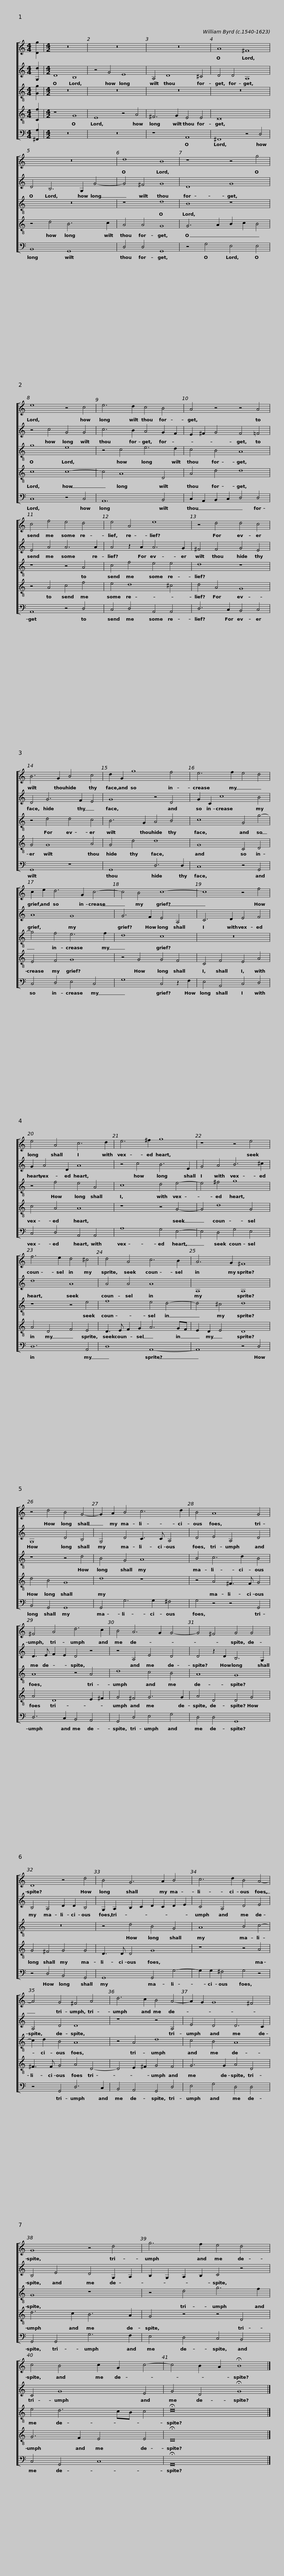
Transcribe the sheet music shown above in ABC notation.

X:1
%%score [ 1 2 3 4 5 ]
L:1/8
M:4/4
I:linebreak $
K:C
V:1 treble
V:2 treble transpose=-12
V:3 treble-8 transpose=-12
V:4 treble-8 transpose=-12
V:5 bass
V:1
 [Dg]2 |[M:4/2] z16 | z16 | z16 | A8 ^F8 |$ %5
 z16 | d8 B8 | z8 z4 g4 | e8 z4 c4 | e6 d2 c4 B4 |$ %10
 A4 z4 z4 A4 | c4 f4 e4 d4 | e4 A4 e8 | z4 d4 d4 c4 |$ B6 G2 B4 c4 | %15
 d2 G2 g8 f4 | e6 f2 e4 d4 | c2 e2 d6 G2 c4- |$ c4 B4 c8- | c8 z4 f4 | %20
 e4 A4 c6 d2 | e6 ^f2 g8 |$ z8 z4 e4 | f6 e2 d4 ^c4 | d4 A4 c6 B2 | %25
 A6 G2 ^F8 |$ z4 d4 B4 G4- | G2 A2 B4 c6 d2 | B4 A8 G4 | ^F4 A4 d6 c2 |$ %30
 B4 A6 G2 G4- | G4 ^F4 G4 G4 | D8 z4 d4 | B4 G6 A2 B4 |$ c6 d2 B4 A4- | %35
 A4 G4 ^F4 A4 | d6 c2 B4 A4- | A2 G2 G8 ^F4 |$ G8 z4 d4 | g6 f2 e4 d4 | %40
 c4 B4 c2 G2 c4- | c4 B2 A2 !fermata!B8 |] %42
V:2
 [G,d]2 |[M:4/2] D8 B,8 | z4 G4 E8 | A,4 D8 ^C4 | D4 D4 A,8 |$ %5
 D4 B,6 G,2 G4- | G4 ^F4 G8 | D8 G8 | z4 c4 G4 G4 | c6 B2 A4 G2 F2 |$ %10
 E2 ^F2 G4 F4 =F4 | E4 A4 A6 A2 | A4 z2 A2 A6 G2 | ^F4 F4 G4 E4 |$ D4 G6 F2 E4 | %15
 G8 z4 D4 | G2 C2 c8 B4 | A8 G8 |$ G6 F2 E4 A,4 | C6 D2 E4 F4 | %20
 G2 A4 D2 A8 | z4 c4 B6 E2 |$ G4 A4 B6 ^c2 | d8 A8 | A4 A4 A8 | %25
 A,8 A,8 |$ G,8 D4 B,4 | G,4 D4 C3 C A,4 | D4 E4 A,4 D4 | D3 E F2 E2 D4 z4 |$ %30
 z4 A,4 E4 D4 | D4 z2 D2 B,6 G,2 | B,4 A,4 D2 D2 B,4 | G,2 A,2 B,2 C2 D2 C2 D2 E2 |$ C4 A,4 D4 E4 | %35
 A,4 D4 D8 | z8 z4 A,4 | E4 D4 D6 C2 |$ B,4 E4 D4 G,2 A,2 | B,2 G,2 A,2 B,2 C4 z4 | %40
 C4 G8 E4 | G4 D4 !fermata!G8 |] %42
V:3
 [Gg]2 |[M:4/2] z16 | z16 | z16 | z16 |$ %5
 z16 | z8 d8 | B8 z8 | g8 e8 | z4 c4 e6 d2 |$ %10
 c4 B4 A8 | z8 z4 A4 | c4 f4 e4 e4 | d8 z8 |$ z4 d4 d4 c4 | %15
 B6 G2 A4 B4 | c8 G4 g4- | g4 f4 e6 f2 |$ d8 c8 | z16 | %20
 z4 f4 e4 A4 | c8 d4 e4- |$ e4 ^f4 g8 | z8 z4 e4 | f8 e4 d4- | %25
 d4 ^c4 d8 |$ z8 z4 d4 | B4 G4 A8 | B4 c6 d2 B4 | A8 z4 A4 |$ %30
 d8 c4 B4 | A8 G8 | z16 | z4 d4 B4 G4 |$ A8 B4 c4- | %35
 c2 d2 B4 A8 | z4 A4 d8 | c4 B4 A8 |$ G8 z8 | z4 d4 g6 f2 | %40
 e4 d6 cB c4 | !fermata!d16 |] %42
V:4
 [Cf]2 |[M:4/2] z8 G8 | E8 z4 A4 | ^F6 G2 E4 E4 | D16 |$ %5
 z4 d4 B6 c2 | A4 A4 G8 | G6 A2 B2 c2 B4 | c8 c8- | c4 A8 D4 |$ %10
 A4 d4 d8 | z4 A4 c4 f4 | e4 d8 ^c4 | d4 A4 G8 |$ G4 G8 A4 | %15
 G4 d4 d8 | G8 C4 D4 | E4 F4 G8 |$ z4 G4 G4 F4 | C4 F4 E4 A4 | %20
 c4 A4 A8 | z8 z4 G4- |$ G4 d8 G4 | A4 D4 F4 E4 | D3 E F2 G2 A6 GF | %25
 E2 D2 E4 D8 |$ d4 B4 G8 | d8 z8 | z4 A4 ^F3 F G4 | A4 D8 E2 ^F2 |$ %30
 G4 ^F4 G6 G2 | A4 D4 D4 G4 | G4 ^F4 G4 G4 | D3 D D4 G8 |$ z8 z4 A4 | %35
 ^F3 F G4 A4 D4- | D4 E2 ^F2 G4 F4 | G6 G2 A4 D4 |$ d6 c2 B6 A2 | G4 z4 z4 D4 | %40
 G6 F2 E4 E4 | !fermata!D16 |] %42
V:5
 [^F,,A,]2 |[M:4/2] z16 | z16 | z8 A,,8 | ^F,,8 z4 D,4 |$ %5
 B,,8 G,,8 | D,4 D,4 G,,8 | z4 G,4 E,4 E,4 | C,8 z4 C,4 | A,,12 B,,4 |$ %10
 C,2 A,,2 B,,2 C,2 D,4 D,4 | A,,8 z4 D,4 | C,4 D,4 A,,4 A,,4 | D,6 C,2 B,,4 C,4 |$ G,,8 z8 | %15
 G,,8 D,6 D,2 | C,8 z4 G,,4 | C,4 D,4 E,4 C,4 |$ G,8 C,4 z2 F,2 | E,4 A,,4 C,4 D,4 | %20
 C,4 D,4 A,,4 A,,4 | A,8 G,4 E,4- |$ E,4 D,4 G,4 E,4 | D,12 A,,4 | D,8 A,,8- | %25
 A,,8 z4 D,4 |$ B,,4 G,,4 G,,8 | G,,4 G,6 G,2 ^F,4 | G,4 z4 z4 G,,4 | D,6 C,2 B,,4 A,,4 |$ %30
 G,,4 D,4 E,4 G,4 | D,4 D,4 G,,8 | z4 D,4 B,,4 G,,4 | G,,8 G,,4 G,4- |$ G,2 G,2 ^F,4 G,4 z4 | %35
 z4 G,,4 D,6 C,2 | B,,4 A,,4 G,,4 D,4 | E,4 G,4 D,4 D,4 |$ G,,4 G,,4 G,6 F,2 | E,4 D,4 C,4 B,,4 | %40
 C,4 G,,4 C,8 | !fermata!G,,16 |] %42
